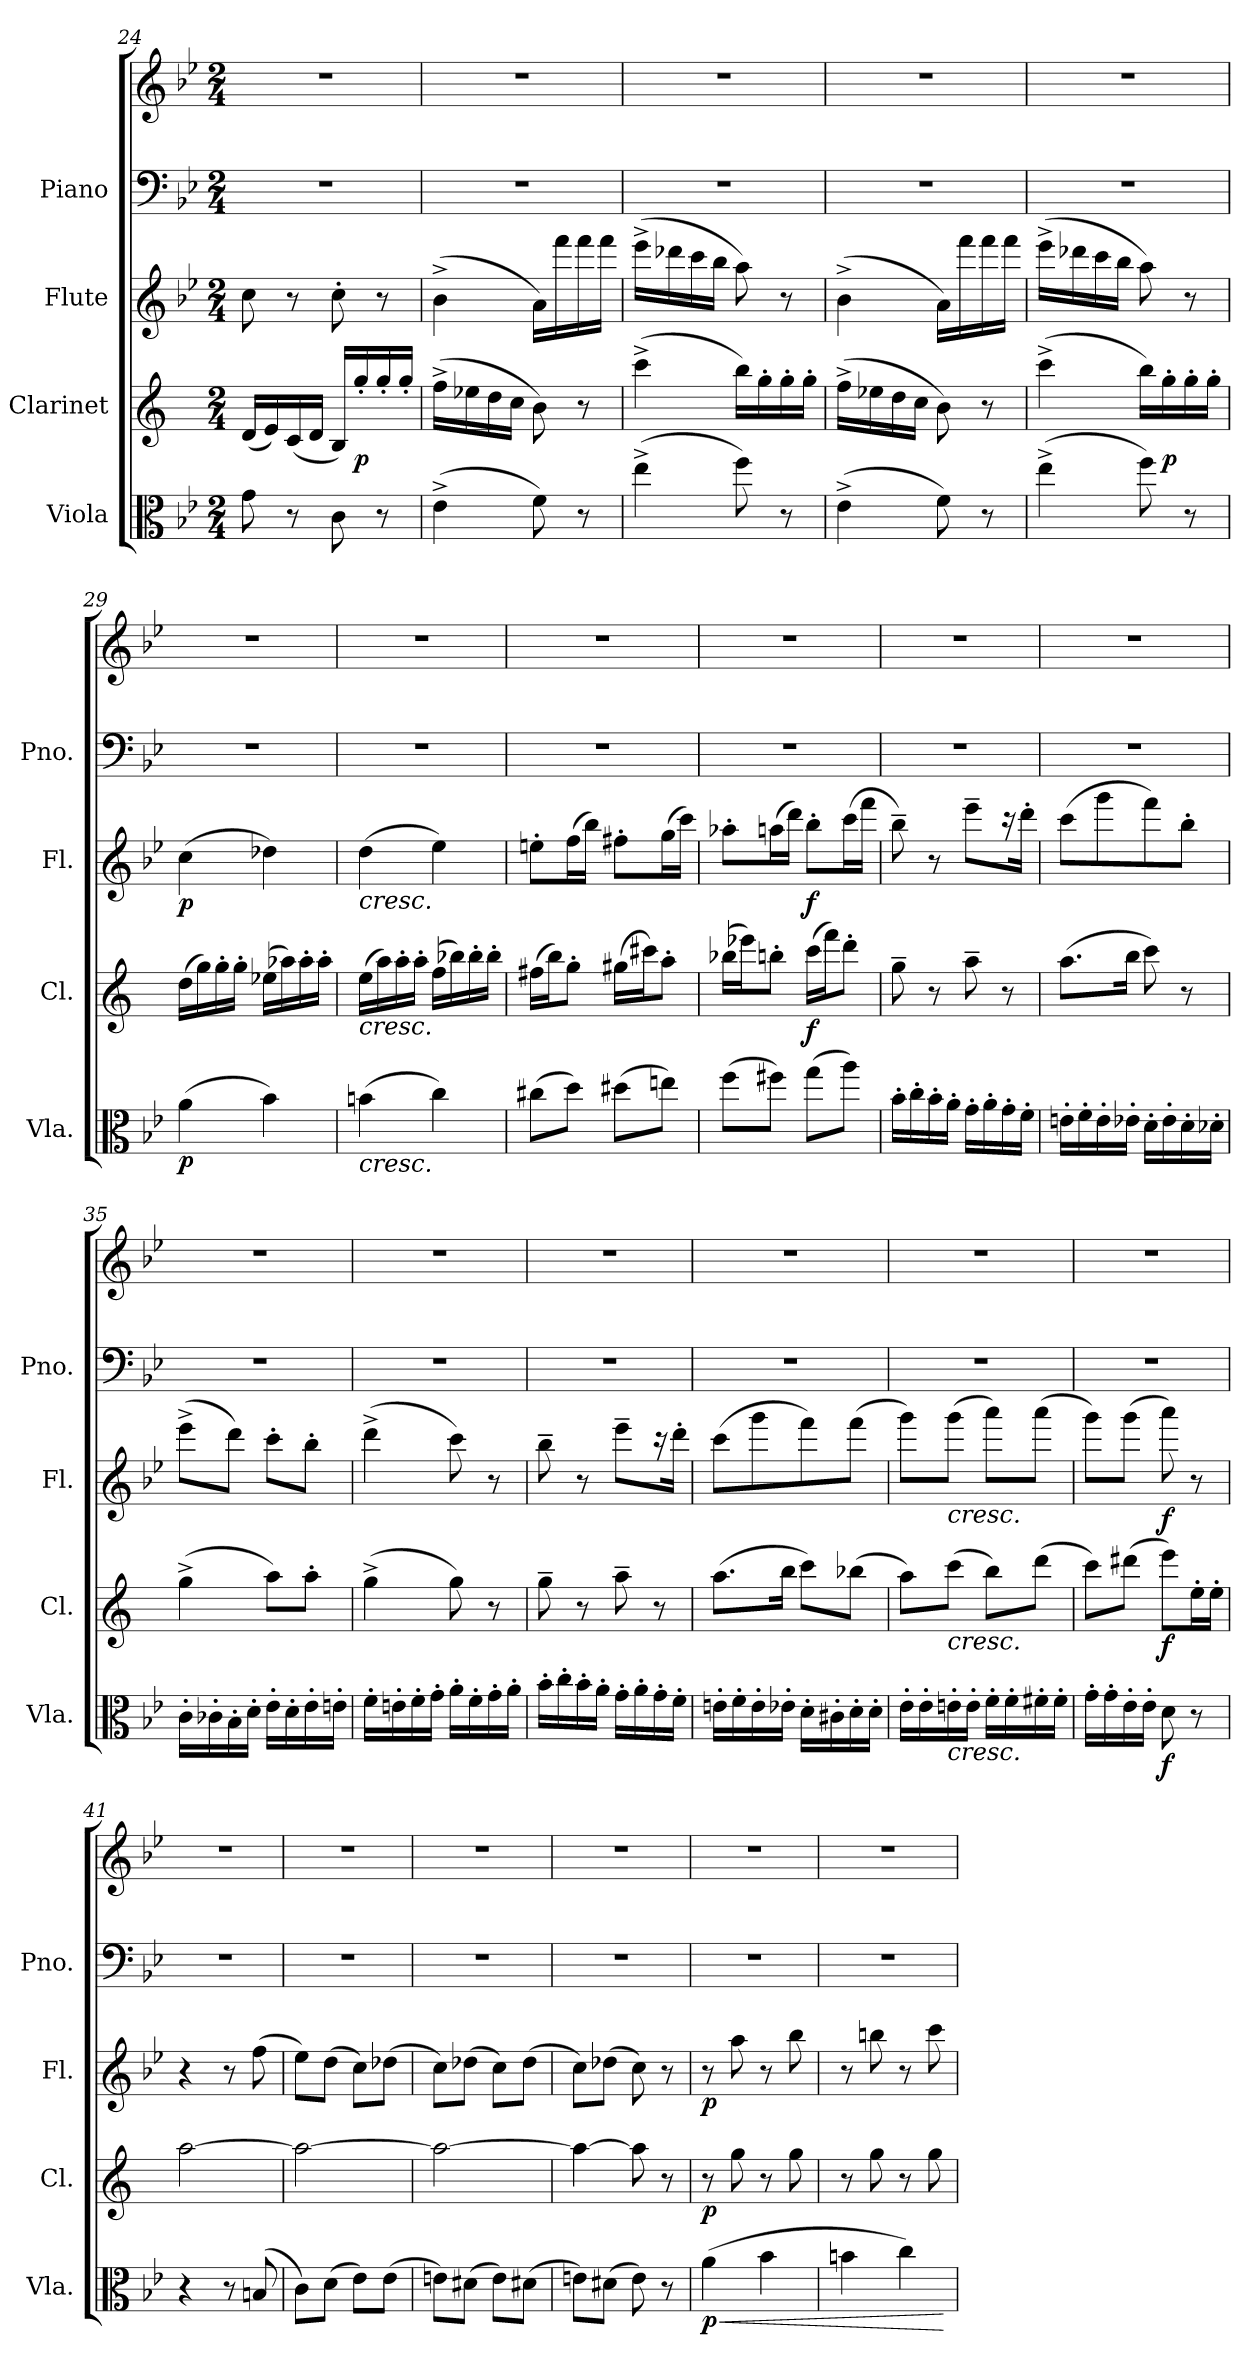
**kern	**dynam	**kern	**dynam	**kern	**dynam	**kern	**kern
*part4	*part4	*part3	*part3	*part2	*part2	*part1	*part1
*staff5	*staff5	*staff4	*staff4	*staff3	*staff3	*staff2	*staff1
*I"Viola	*	*I"Clarinet	*	*I"Flute	*	*I"Piano	*
*I'Vla.	*	*I'Cl.	*	*I'Fl.	*	*I'Pno.	*
!!LO:LB:g=z
*clefC3	*	*clefG2	*	*clefG2	*	*clefF4	*clefG2
*	*	*ITrd1c2	*	*	*	*	*
*k[b-e-]	*	*k[b-e-]	*	*k[b-e-]	*	*k[b-e-]	*k[b-e-]
*M2/4	*	*M2/4	*	*M2/4	*	*M2/4	*M2/4
=24	=24	=24	=24	=24	=24	=24	=24
8g\	.	(<16c/LL	.	8cc\	.	2r	2r
.	.	16d/)	.	.	.	.	.
8r	.	(<16B-/	.	8r	.	.	.
.	.	16c/JJ	.	.	.	.	.
8c\	.	16A/LL)	.	8cc'\	.	.	.
!	!	!	!LO:DY:b	!	!	!	!
.	.	16ff'/	p	.	.	.	.
8r	.	16ff'/	.	8r	.	.	.
.	.	16ff'/JJ	.	.	.	.	.
=25	=25	=25	=25	=25	=25	=25	=25
(>4e-^\	.	(>16ee-^\LL	.	(>4b-^\	.	2r	2r
.	.	16dd-X\	.	.	.	.	.
.	.	16cc\	.	.	.	.	.
.	.	16b-\JJ	.	.	.	.	.
8f\)	.	8a\)	.	16a\LL)	.	.	.
.	.	.	.	16fff\	.	.	.
8r	.	8r	.	16fff\	.	.	.
.	.	.	.	16fff\JJ	.	.	.
=26	=26	=26	=26	=26	=26	=26	=26
(>4ee-^\	.	(>4bb-^\	.	(>16eee-^\LL	.	2r	2r
.	.	.	.	16ddd-X\	.	.	.
.	.	.	.	16ccc\	.	.	.
.	.	.	.	16bb-\JJ	.	.	.
8ff\)	.	16aa\LL)	.	8aa\)	.	.	.
.	.	16ff'\	.	.	.	.	.
8r	.	16ff'\	.	8r	.	.	.
.	.	16ff'\JJ	.	.	.	.	.
=27	=27	=27	=27	=27	=27	=27	=27
(>4e-^\	.	(>16ee-^\LL	.	(>4b-^\	.	2r	2r
.	.	16dd-X\	.	.	.	.	.
.	.	16cc\	.	.	.	.	.
.	.	16b-\JJ	.	.	.	.	.
8f\)	.	8a\)	.	16a\LL)	.	.	.
.	.	.	.	16fff\	.	.	.
8r	.	8r	.	16fff\	.	.	.
.	.	.	.	16fff\JJ	.	.	.
!!LO:LB:g=z
=28	=28	=28	=28	=28	=28	=28	=28
(>4ee-^\	.	(>4bb-^\	.	(>16eee-^\LL	.	2r	2r
.	.	.	.	16ddd-X\	.	.	.
.	.	.	.	16ccc\	.	.	.
.	.	.	.	16bb-\JJ	.	.	.
8ff\)	.	16aa\LL)	.	8aa\)	.	.	.
!	!	!	!LO:DY:b	!	!	!	!
.	.	16ff'\	p	.	.	.	.
8r	.	16ff'\	.	8r	.	.	.
.	.	16ff'\JJ	.	.	.	.	.
=29	=29	=29	=29	=29	=29	=29	=29
!	!LO:DY:b	!	!	!	!LO:DY:b	!	!
(>4a\	p	(>16cc\LL	.	(>4cc\	p	2r	2r
.	.	16ff\)	.	.	.	.	.
.	.	16ff'\	.	.	.	.	.
.	.	16ff'\JJ	.	.	.	.	.
4b-\)	.	(>16dd-X\LL	.	4dd-X\)	.	.	.
.	.	16gg-X\)	.	.	.	.	.
.	.	16gg-'\	.	.	.	.	.
.	.	16gg-'\JJ	.	.	.	.	.
=30	=30	=30	=30	=30	=30	=30	=30
!	!	!	!	!LO:TX:b:i:t=cresc.	!	!	!
!	!	!LO:TX:b:i:t=cresc.	!	!	!	!	!
!LO:TX:b:i:t=cresc.	!	!	!	!	!	!	!
(>4bn\	.	(>16dd\LL	.	(>4dd\	.	2r	2r
.	.	16gg\)	.	.	.	.	.
.	.	16gg'\	.	.	.	.	.
.	.	16gg'\JJ	.	.	.	.	.
4cc\)	.	(>16ee-\LL	.	4ee-\)	.	.	.
.	.	16aa-X\)	.	.	.	.	.
.	.	16aa-'\	.	.	.	.	.
.	.	16aa-'\JJ	.	.	.	.	.
=31	=31	=31	=31	=31	=31	=31	=31
(>8cc#X\L	.	(>16een\LL	.	8een'\L	.	2r	2r
.	.	16aa\J)	.	.	.	.	.
8dd\J)	.	8ff'\J	.	(>16ff\L	.	.	.
.	.	.	.	16bb-\JJ)	.	.	.
(>8dd#X\L	.	(>16ff#X\LL	.	8ff#X'\L	.	.	.
.	.	16bbn\J)	.	.	.	.	.
8een\J)	.	8gg'\J	.	(>16gg\L	.	.	.
.	.	.	.	16ccc\JJ)	.	.	.
!!LO:PB:g=z
=32	=32	=32	=32	=32	=32	=32	=32
(>8ff\L	.	(>16aa-X\LL	.	8aa-X'\L	.	2r	2r
.	.	16ddd-X\J)	.	.	.	.	.
8ff#X\J)	.	8aan'\J	.	(>16aan\L	.	.	.
.	.	.	.	16ddd\JJ)	.	.	.
!	!	!	!LO:DY:b	!	!LO:DY:b	!	!
(>8gg\L	.	(>16bb-\LL	f	8bb-'\L	f	.	.
.	.	16eee-\J)	.	.	.	.	.
8aa\J)	.	8ccc'\J	.	(>16ccc\L	.	.	.
.	.	.	.	16fff\JJ	.	.	.
=33	=33	=33	=33	=33	=33	=33	=33
16b-'\LL	.	8ff~\	.	8bb-~\)	.	2r	2r
16cc'\	.	.	.	.	.	.	.
16b-'\	.	8r	.	8r	.	.	.
16a'\JJ	.	.	.	.	.	.	.
16g'\LL	.	8gg~\	.	8eee-~\L	.	.	.
16a'\	.	.	.	.	.	.	.
16g'\	.	8r	.	16r	.	.	.
16f'\JJ	.	.	.	16ddd'\Jk	.	.	.
=34	=34	=34	=34	=34	=34	=34	=34
16en'\LL	.	(>8.gg\L	.	(>8ccc\L	.	2r	2r
16f'\	.	.	.	.	.	.	.
16e'\	.	.	.	8ggg\	.	.	.
16e-X'\JJ	.	16aa\Jk	.	.	.	.	.
16d'\LL	.	8bb-\)	.	8fff\)	.	.	.
16e-'\	.	.	.	.	.	.	.
16d'\	.	8r	.	8bb-'\J	.	.	.
16d-X'\JJ	.	.	.	.	.	.	.
=35	=35	=35	=35	=35	=35	=35	=35
16c'\LL	.	(>4ff^\	.	(>8eee-^\L	.	2r	2r
16c-X'\	.	.	.	.	.	.	.
16B-'\	.	.	.	8ddd\J)	.	.	.
16d'\JJ	.	.	.	.	.	.	.
16e-'\LL	.	8gg\L)	.	8ccc'\L	.	.	.
16d'\	.	.	.	.	.	.	.
16e-'\	.	8gg'\J	.	8bb-'\J	.	.	.
16en'\JJ	.	.	.	.	.	.	.
!!LO:LB:g=z
=36	=36	=36	=36	=36	=36	=36	=36
16f'\LL	.	(>4ff^\	.	(>4ddd^\	.	2r	2r
16en'\	.	.	.	.	.	.	.
16f'\	.	.	.	.	.	.	.
16g'\JJ	.	.	.	.	.	.	.
16a'\LL	.	8ff\)	.	8ccc\)	.	.	.
16f'\	.	.	.	.	.	.	.
16g'\	.	8r	.	8r	.	.	.
16a'\JJ	.	.	.	.	.	.	.
=37	=37	=37	=37	=37	=37	=37	=37
16b-'\LL	.	8ff~\	.	8bb-~\	.	2r	2r
16cc'\	.	.	.	.	.	.	.
16b-'\	.	8r	.	8r	.	.	.
16a'\JJ	.	.	.	.	.	.	.
16g'\LL	.	8gg~\	.	8eee-~\L	.	.	.
16a'\	.	.	.	.	.	.	.
16g'\	.	8r	.	16r	.	.	.
16f'\JJ	.	.	.	16ddd'\Jk	.	.	.
=38	=38	=38	=38	=38	=38	=38	=38
16en'\LL	.	(>8.gg\L	.	(>8ccc\L	.	2r	2r
16f'\	.	.	.	.	.	.	.
16e'\	.	.	.	8ggg\	.	.	.
16e-X'\JJ	.	16aa\Jk	.	.	.	.	.
16d'\LL	.	8bb-\L)	.	8fff\)	.	.	.
16c#X'\	.	.	.	.	.	.	.
16d'\	.	(>8aa-X\J	.	(>8fff\J	.	.	.
16d'\JJ	.	.	.	.	.	.	.
=39	=39	=39	=39	=39	=39	=39	=39
16e-'\LL	.	8gg\L)	.	8ggg\L)	.	2r	2r
16e-'\	.	.	.	.	.	.	.
!	!	!	!	!LO:TX:b:i:t=cresc.	!	!	!
!	!	!LO:TX:b:i:t=cresc.	!	!	!	!	!
!LO:TX:b:i:t=cresc.	!	!	!	!	!	!	!
16en'\	.	(>8bb-\J	.	(>8ggg\J	.	.	.
16e'\JJ	.	.	.	.	.	.	.
16f'\LL	.	8aa\L)	.	8aaa\L)	.	.	.
16f'\	.	.	.	.	.	.	.
16f#X'\	.	(>8ccc\J	.	(>8aaa\J	.	.	.
16f#'\JJ	.	.	.	.	.	.	.
=40	=40	=40	=40	=40	=40	=40	=40
16g'\LL	.	8bb-\L)	.	8ggg\L)	.	2r	2r
16g'\	.	.	.	.	.	.	.
16e-'\	.	(>8ccc#X\J	.	(>8ggg\J	.	.	.
16e-'\JJ	.	.	.	.	.	.	.
!	!LO:DY:b	!	!LO:DY:b	!	!LO:DY:b	!	!
8d\	f	8ddd\L)	f	8aaa\)	f	.	.
8r	.	16dd'\L	.	8r	.	.	.
.	.	16dd'\JJ	.	.	.	.	.
!!LO:LB:g=z
=41	=41	=41	=41	=41	=41	=41	=41
4r	.	[2gg\	.	4r	.	2r	2r
8r	.	.	.	8r	.	.	.
(<8Bn/	.	.	.	(>8ff\	.	.	.
=42	=42	=42	=42	=42	=42	=42	=42
8c\L)	.	2gg\_	.	8ee-\L)	.	2r	2r
(>8d\J	.	.	.	(>8dd\J	.	.	.
8e-\L)	.	.	.	8cc\L)	.	.	.
(>8e-\J	.	.	.	(>8dd-X\J	.	.	.
=43	=43	=43	=43	=43	=43	=43	=43
8en\L)	.	2gg\_	.	8cc\L)	.	2r	2r
(>8d#X\J	.	.	.	(>8dd-X\J	.	.	.
8e\L)	.	.	.	8cc\L)	.	.	.
(>8d#X\J	.	.	.	(>8dd-\J	.	.	.
=44	=44	=44	=44	=44	=44	=44	=44
8en\L)	.	4gg\_	.	8cc\L)	.	2r	2r
(>8d#X\J	.	.	.	(>8dd-X\J	.	.	.
8e\)	.	8gg\]	.	8cc\)	.	.	.
8r	.	8r	.	8r	.	.	.
=45	=45	=45	=45	=45	=45	=45	=45
!	!LO:HP:b	!	!	!	!	!	!
!	!LO:DY:n=1:b	!	!LO:DY:b	!	!LO:DY:b	!	!
(>4a\	< p	8r	p	8r	p	2r	2r
.	.	8ff\	.	8aa\	.	.	.
4b-\	.	8r	.	8r	.	.	.
.	.	8ff\	.	8bb-\	.	.	.
=46	=46	=46	=46	=46	=46	=46	=46
4bn\	.	8r	.	8r	.	2r	2r
.	.	8ff\	.	8bbn\	.	.	.
4cc\)	.	8r	.	8r	.	.	.
.	.	8ff\	.	8ccc\	.	.	.
.	[	.	.	.	.	.	.
=	=	=	=	=	=	=	=
*-	*-	*-	*-	*-	*-	*-	*-
